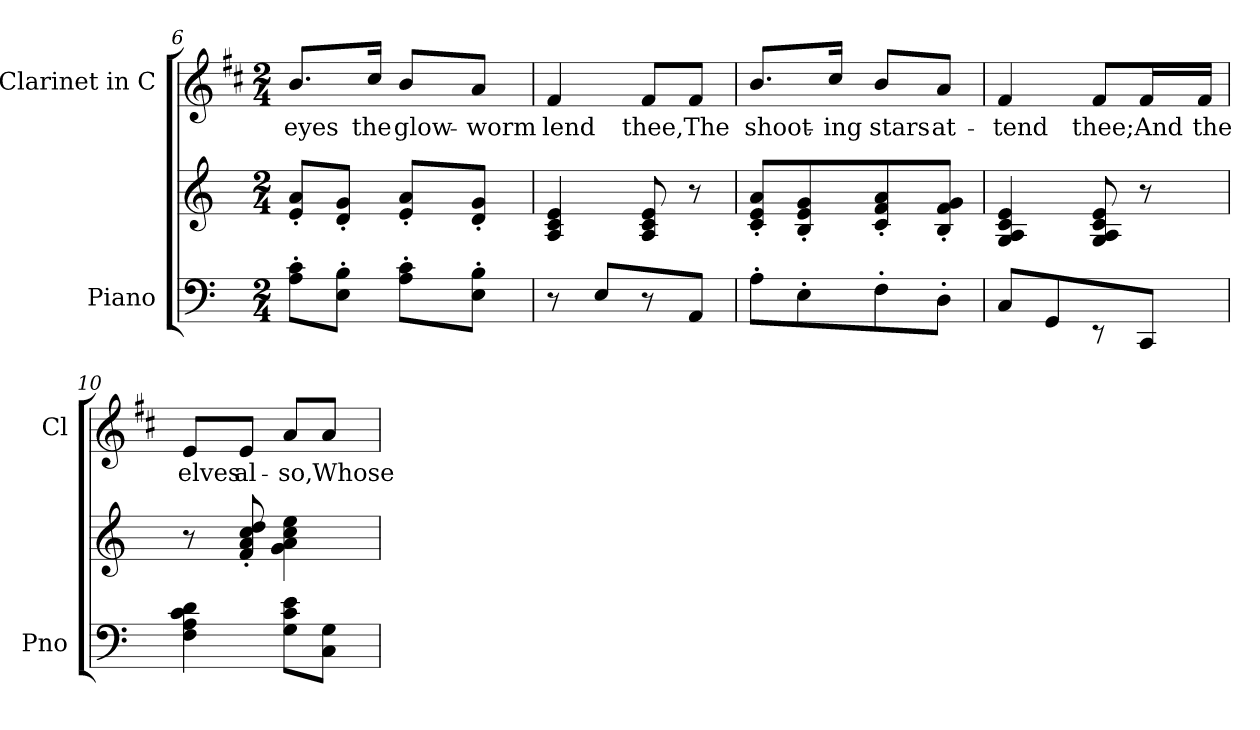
**kern	**kern	**kern	**text
*part2	*part2	*part1	*part1
*staff3	*staff2	*staff1	*staff1
*I"Piano	*	*I"Clarinet in C	*
*I'Pno	*	*I'Cl	*
*clefF4	*clefG2	*clefG2	*
*	*	*ITrd1c2	*
*k[]	*k[]	*k[]	*
*M2/4	*M2/4	*M2/4	*
=6	=6	=6	=6
!	!	!	!LO:LY:b
8A\' 8c\'L	8e/' 8a/'L	8.a/L	eyes
8E\' 8B\'J	8d/' 8g/'J	.	.
!	!	!	!LO:LY:b
.	.	16b/Jk	the
!	!	!	!LO:LY:b
8A\' 8c\'L	8e/' 8a/'L	8a/L	glow-
!	!	!	!LO:LY:b
8E\' 8B\'J	8d/' 8g/'J	8g/J	-worm
=7	=7	=7	=7
!	!	!	!LO:LY:b
8r	4A/ 4c/ 4e/	4e/	lend
8E/L	.	.	.
!	!	!	!LO:LY:b
8r	8A/ 8c/ 8e/	8e/L	thee,
!	!	!	!LO:LY:b
8AA/J	8r	8e/J	The
=8	=8	=8	=8
!	!	!	!LO:LY:b
8A'\L	8c/' 8e/' 8a/'L	8.a/L	shoot-
8E'\	8B/' 8e/' 8g/'	.	.
!	!	!	!LO:LY:b
.	.	16b/Jk	-ing
!	!	!	!LO:LY:b
8F'\	8c/' 8f/' 8a/'	8a/L	stars
!	!	!	!LO:LY:b
8D'\J	8B/' 8f/' 8g/'J	8g/J	at-
!!LO:LB:g=z
=9	=9	=9	=9
!	!	!	!LO:LY:b
8C/L	4G/ 4A/ 4c/ 4e/	4e/	-tend
8GG/	.	.	.
!	!	!	!LO:LY:b
8r	8G/ 8A/ 8c/ 8e/	8e/L	thee;
!	!	!	!LO:LY:b
8CC/J	8r	16e/L	And
!	!	!	!LO:LY:b
.	.	16e/JJ	the
=10	=10	=10	=10
!	!	!	!LO:LY:b
4F\ 4A\ 4c\ 4d\	8r	8d/L	elves
!	!	!	!LO:LY:b
.	8f/' 8a/' 8cc/' 8dd/'	8d/J	al-
!	!	!	!LO:LY:b
8G\ 8c\ 8e\L	4g\ 4a\ 4cc\ 4ee\	8g/L	-so,
!	!	!	!LO:LY:b
8C\ 8G\J	.	8g/J	Whose
=	=	=	=
*-	*-	*-	*-
